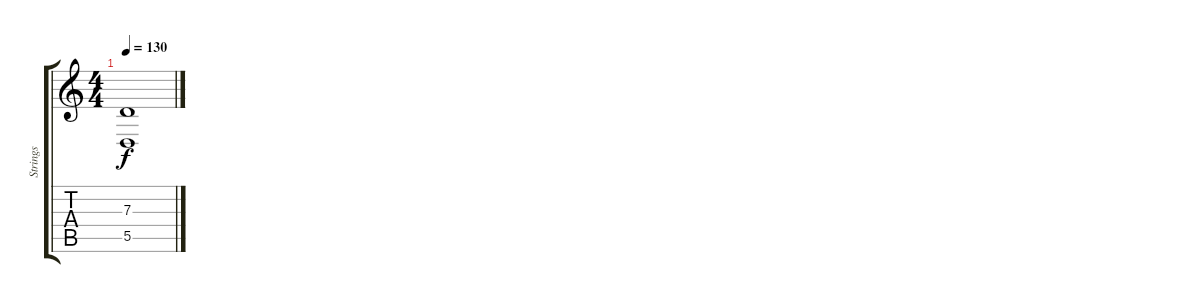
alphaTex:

\track ("Strings" "Strings") {instrument stringensemble1}
\staff {score tabs}
\tuning (E4 B3 G3 D3 A2 E2) {hide}
\ts (4 4)
\tempo 130
\clef g2
\ks c
(7.3{t} 5.5{t}).1{dy f volume 0}
